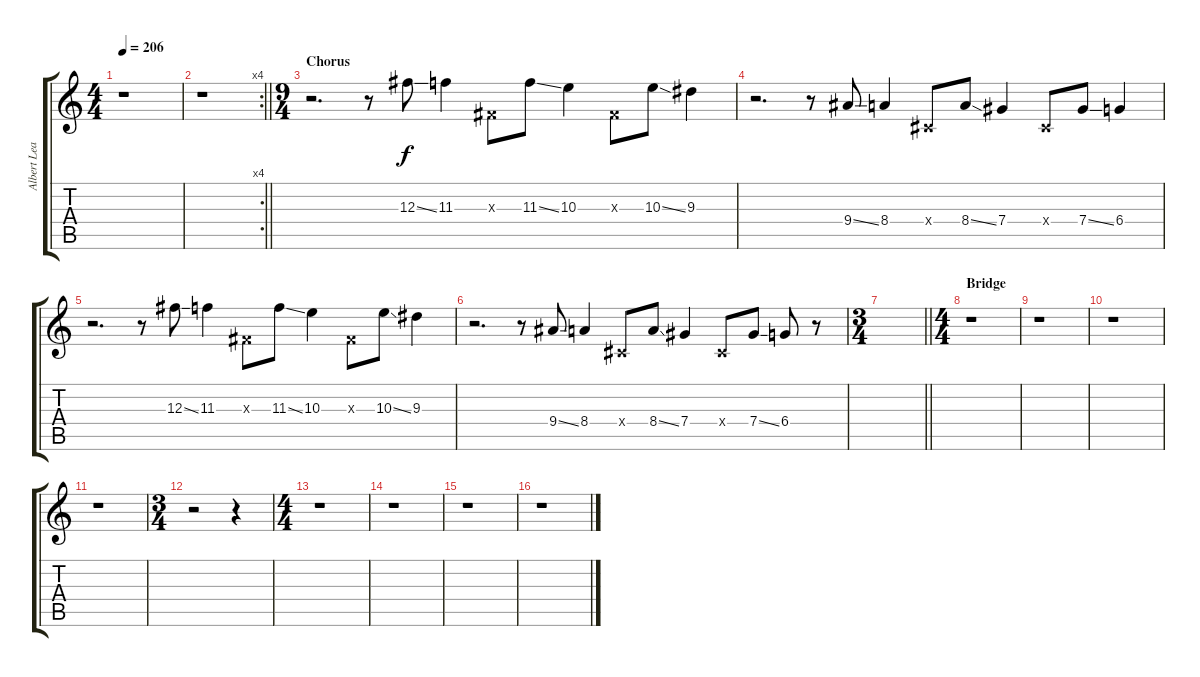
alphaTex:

\track ("Albert Lead" "Albert Lea") {instrument distortionguitar}
\staff {score tabs}
\tuning (Eb4 Bb3 Gb3 Db3 Ab2 Eb2) {hide}
\ts (4 4)
\tempo 206
\clef g2
\ks c
r.1{dy f} |
\rc 4
\barLineRight lightlight
r.1 |
\ts (9 4)
\section ("" "Chorus")
r.2{d} r.8 12.3{ss}.8 11.3.4 0.3{x}.8 11.3{ss}.8 10.3.4 0.3{x}.8 10.3{ss}.8 9.3.4 |
r.2{d} r.8 9.4{ss}.8 8.4.4 0.4{x}.8 8.4{ss}.8 7.4.4 0.4{x}.8 7.4{ss}.8 6.4.4 |
r.2{d} r.8 12.3{ss}.8 11.3.4 0.3{x}.8 11.3{ss}.8 10.3.4 0.3{x}.8 10.3{ss}.8 9.3.4 |
r.2{d} r.8 9.4{ss}.8 8.4.4 0.4{x}.8 8.4{ss}.8 7.4.4 0.4{x}.8 7.4{ss}.8 6.4.8 r.8 |
\ts (3 4)
\barLineRight lightlight
|
\ts (4 4)
\section ("" "Bridge")
r.1 |
r.1 |
r.1 |
r.1 |
\ts (3 4)
r.2 r.4 |
\ts (4 4)
r.1 |
r.1 |
r.1 |
r.1
